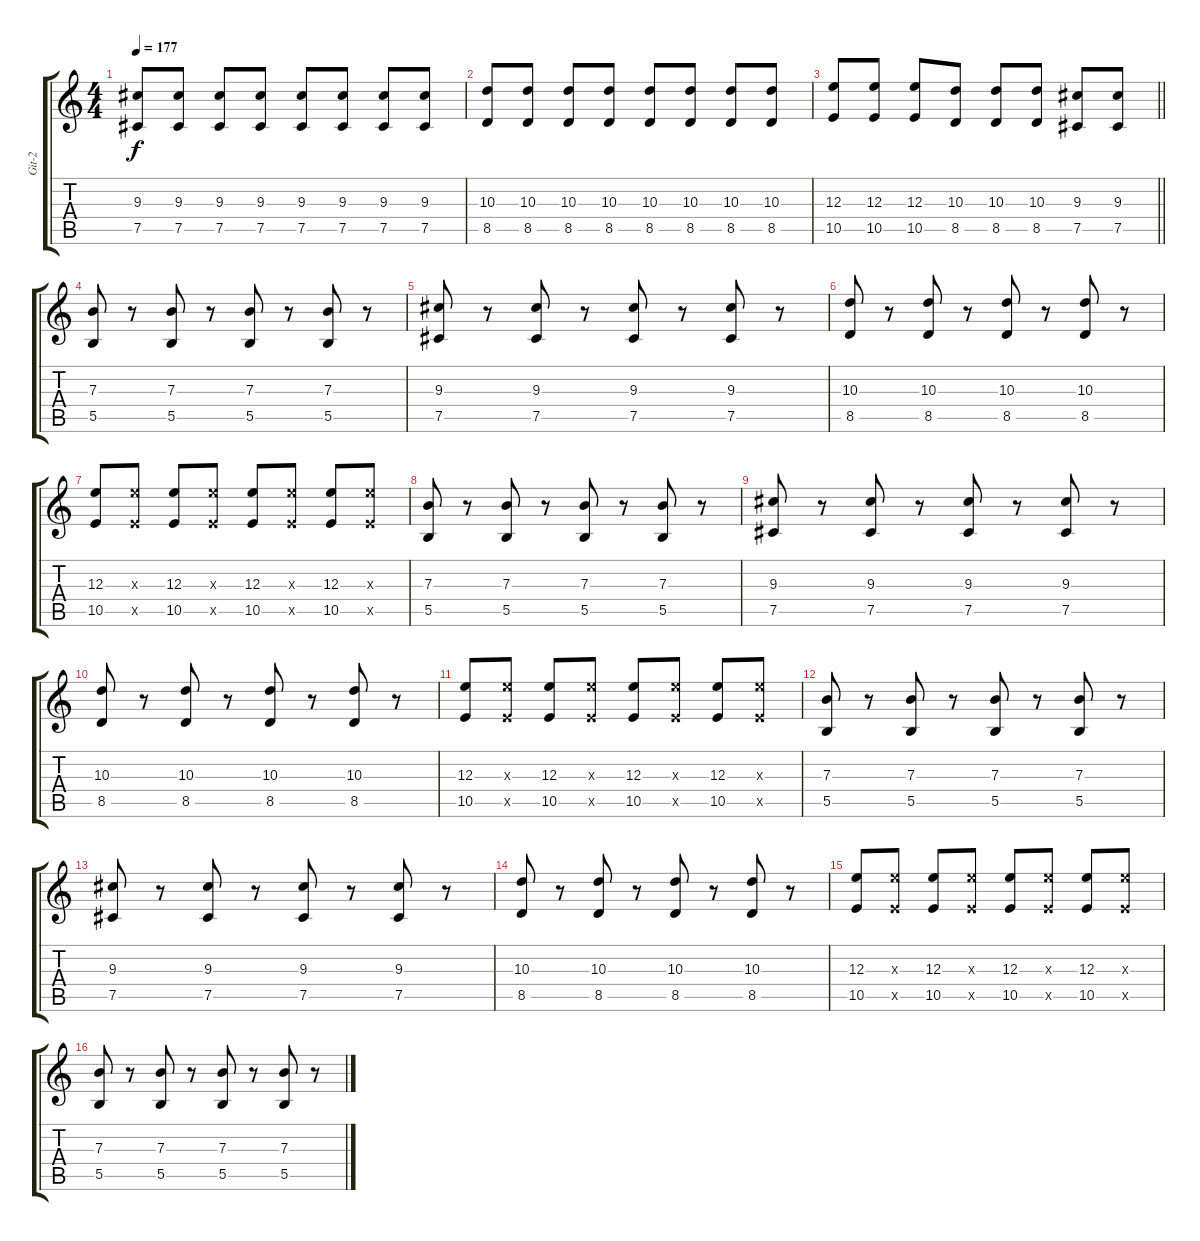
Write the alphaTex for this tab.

\track ("Git-2" "Git-2") {instrument distortionguitar}
\staff {score tabs}
\tuning (Db4 Ab3 E3 B2 Gb2 B1) {hide}
\ts (4 4)
\tempo 177
\clef g2
\ks c
(9.3 7.5).8{dy f} (9.3 7.5).8 (9.3 7.5).8 (9.3 7.5).8 (9.3 7.5).8 (9.3 7.5).8 (9.3 7.5).8 (9.3 7.5).8 |
(10.3 8.5).8 (10.3 8.5).8 (10.3 8.5).8 (10.3 8.5).8 (10.3 8.5).8 (10.3 8.5).8 (10.3 8.5).8 (10.3 8.5).8 |
\barLineRight lightlight
(12.3 10.5).8 (12.3 10.5).8 (12.3 10.5).8 (10.3 8.5).8 (10.3 8.5).8 (10.3 8.5).8 (9.3 7.5).8 (9.3 7.5).8 |
(7.3 5.5).8 r.8 (7.3 5.5).8 r.8 (7.3 5.5).8 r.8 (7.3 5.5).8 r.8 |
(9.3 7.5).8 r.8 (9.3 7.5).8 r.8 (9.3 7.5).8 r.8 (9.3 7.5).8 r.8 |
(10.3 8.5).8 r.8 (10.3 8.5).8 r.8 (10.3 8.5).8 r.8 (10.3 8.5).8 r.8 |
(12.3 10.5).8 (12.3{x} 10.5{x}).8 (12.3 10.5).8 (12.3{x} 10.5{x}).8 (12.3 10.5).8 (12.3{x} 10.5{x}).8 (12.3 10.5).8 (12.3{x} 10.5{x}).8 |
(7.3 5.5).8 r.8 (7.3 5.5).8 r.8 (7.3 5.5).8 r.8 (7.3 5.5).8 r.8 |
(9.3 7.5).8 r.8 (9.3 7.5).8 r.8 (9.3 7.5).8 r.8 (9.3 7.5).8 r.8 |
(10.3 8.5).8 r.8 (10.3 8.5).8 r.8 (10.3 8.5).8 r.8 (10.3 8.5).8 r.8 |
(12.3 10.5).8 (12.3{x} 10.5{x}).8 (12.3 10.5).8 (12.3{x} 10.5{x}).8 (12.3 10.5).8 (12.3{x} 10.5{x}).8 (12.3 10.5).8 (12.3{x} 10.5{x}).8 |
(7.3 5.5).8 r.8 (7.3 5.5).8 r.8 (7.3 5.5).8 r.8 (7.3 5.5).8 r.8 |
(9.3 7.5).8 r.8 (9.3 7.5).8 r.8 (9.3 7.5).8 r.8 (9.3 7.5).8 r.8 |
(10.3 8.5).8 r.8 (10.3 8.5).8 r.8 (10.3 8.5).8 r.8 (10.3 8.5).8 r.8 |
(12.3 10.5).8 (12.3{x} 10.5{x}).8 (12.3 10.5).8 (12.3{x} 10.5{x}).8 (12.3 10.5).8 (12.3{x} 10.5{x}).8 (12.3 10.5).8 (12.3{x} 10.5{x}).8 |
(7.3 5.5).8 r.8 (7.3 5.5).8 r.8 (7.3 5.5).8 r.8 (7.3 5.5).8 r.8
